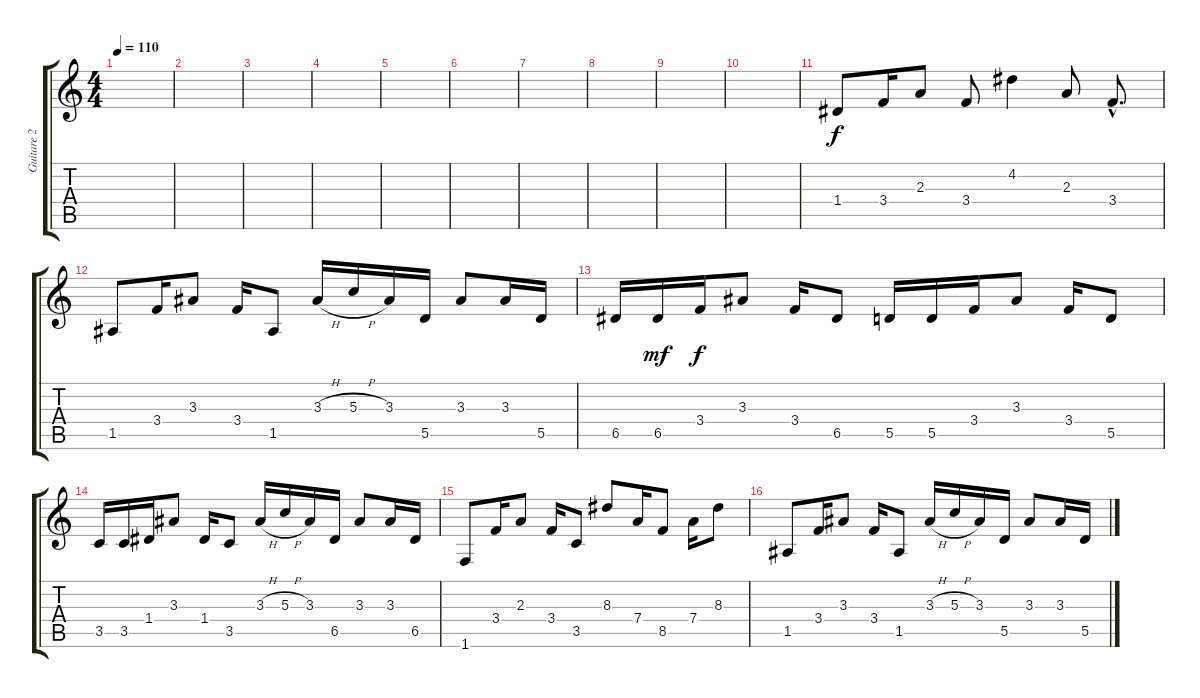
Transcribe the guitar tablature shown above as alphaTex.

\track ("Guitare 2" "Guitare 2") {instrument electricguitarclean}
\staff {score tabs}
\tuning (E4 B3 G3 D3 A2 E2) {hide}
\ts (4 4)
\tempo 110
\clef g2
\ks c
|
|
|
|
|
|
|
|
|
|
1.4.8 3.4.16 2.3.8 3.4.8 4.2.4 2.3.8 3.4{hac}.8{d} |
1.5.8 3.4.16 3.3.8 3.4.16 1.5.8 3.3{h}.16 5.3{h}.16 3.3.16 5.5.16 3.3.8 3.3.16 5.5.16 |
6.5.16 6.5.16{dy mf} 3.4.16{dy f} 3.3.8 3.4.16 6.5.8 5.5.16 5.5.16 3.4.16 3.3.8 3.4.16 5.5.8 |
3.5.16 3.5.16 1.4.16 3.3.8 1.4.16 3.5.8 3.3{h}.16 5.3{h}.16 3.3.16 6.5.16 3.3.8 3.3.16 6.5.16 |
1.6.8 3.4.16 2.3.8 3.4.16 3.5.8 8.3.8 7.4.16 8.5.8 7.4.16 8.3.8 |
1.5.8 3.4.16 3.3.8 3.4.16 1.5.8 3.3{h}.16 5.3{h}.16 3.3.16 5.5.16 3.3.8 3.3.16 5.5.16
